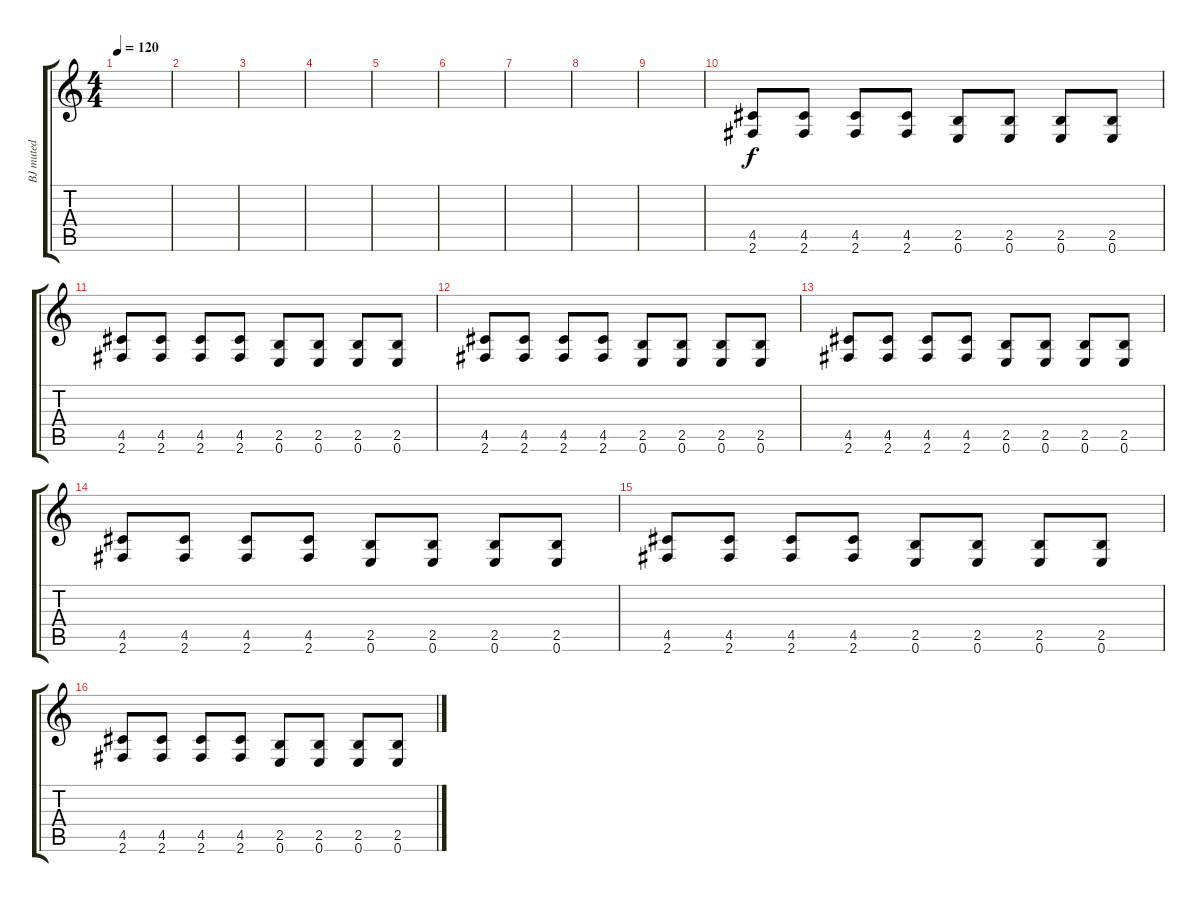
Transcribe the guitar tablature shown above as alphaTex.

\track ("BJ muted" "BJ muted") {instrument electricguitarmuted}
\staff {score tabs}
\tuning (E4 B3 G3 D3 A2 E2) {hide}
\ts (4 4)
\tempo 120
\clef g2
\ks c
|
|
|
|
|
|
|
|
|
(4.5 2.6).8 (4.5 2.6).8 (4.5 2.6).8 (4.5 2.6).8 (2.5 0.6).8 (2.5 0.6).8 (2.5 0.6).8 (2.5 0.6).8 |
(4.5 2.6).8 (4.5 2.6).8 (4.5 2.6).8 (4.5 2.6).8 (2.5 0.6).8 (2.5 0.6).8 (2.5 0.6).8 (2.5 0.6).8 |
(4.5 2.6).8 (4.5 2.6).8 (4.5 2.6).8 (4.5 2.6).8 (2.5 0.6).8 (2.5 0.6).8 (2.5 0.6).8 (2.5 0.6).8 |
(4.5 2.6).8 (4.5 2.6).8 (4.5 2.6).8 (4.5 2.6).8 (2.5 0.6).8 (2.5 0.6).8 (2.5 0.6).8 (2.5 0.6).8 |
(4.5 2.6).8 (4.5 2.6).8 (4.5 2.6).8 (4.5 2.6).8 (2.5 0.6).8 (2.5 0.6).8 (2.5 0.6).8 (2.5 0.6).8 |
(4.5 2.6).8 (4.5 2.6).8 (4.5 2.6).8 (4.5 2.6).8 (2.5 0.6).8 (2.5 0.6).8 (2.5 0.6).8 (2.5 0.6).8 |
(4.5 2.6).8 (4.5 2.6).8 (4.5 2.6).8 (4.5 2.6).8 (2.5 0.6).8 (2.5 0.6).8 (2.5 0.6).8 (2.5 0.6).8
